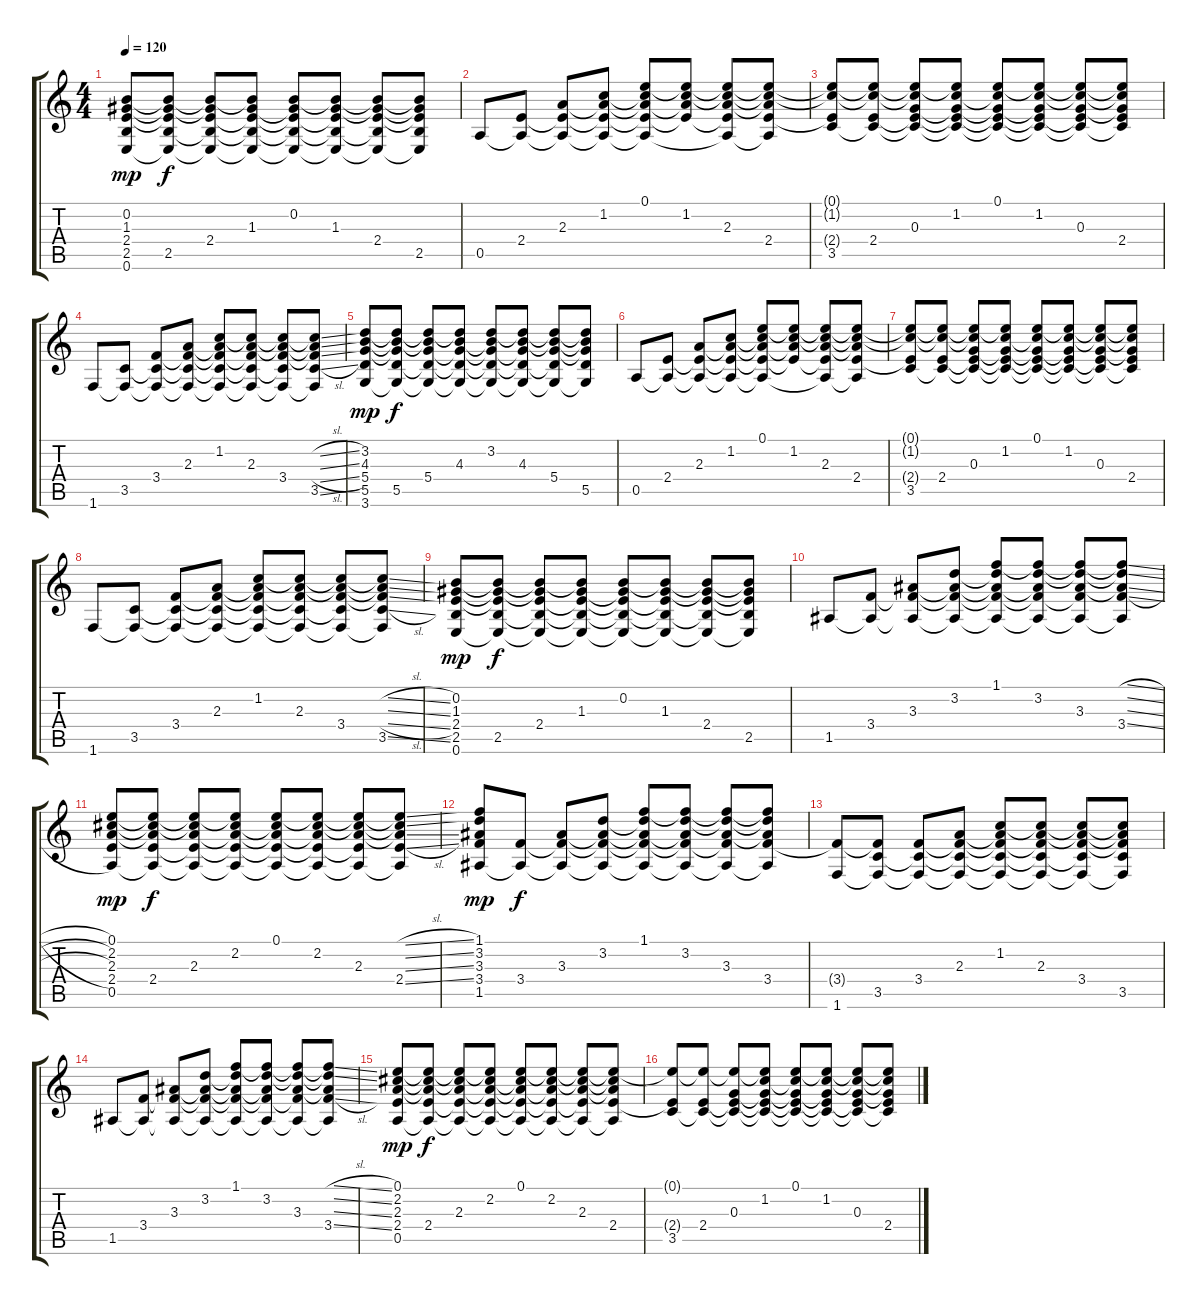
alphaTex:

\track "" {instrument acousticguitarnylon}
\staff {score tabs}
\tuning (E4 B3 G3 D3 A2 E2) {hide}
\ts (4 4)
\tempo 120
\clef g2
\ks c
(0.2 1.3 2.4 2.5 0.6).8{dy mp} (0.2{t} 1.3{t} 2.4{t} 2.5 0.6{t}).8{dy f} (0.2{t} 1.3{t} 2.4 2.5{t} 0.6{t}).8 (0.2{t} 1.3 2.4{t} 2.5{t} 0.6{t}).8 (0.2 1.3{t} 2.4{t} 2.5{t} 0.6{t}).8 (0.2{t} 1.3 2.4{t} 2.5{t} 0.6{t}).8 (0.2{t} 1.3{t} 2.4 2.5{t} 0.6{t}).8 (0.2{t} 1.3{t} 2.4{t} 2.5 0.6{t}).8 |
0.5.8 (2.4 0.5{t}).8 (2.3 2.4{t} 0.5{t}).8 (1.2 2.3{t} 2.4{t} 0.5{t}).8 (0.1 1.2{t} 2.3{t} 2.4{t} 0.5{t}).8 (0.1{t} 1.2 2.3{t} 2.4{t}).8 (0.1{t} 1.2{t} 2.3 2.4{t} 0.5{t}).8 (0.1{t} 1.2{t} 2.3{t} 2.4 0.5{t}).8 |
(0.1{t} 1.2{t} 2.4{t} 3.5).8 (0.1{t} 1.2{t} 2.4 3.5{t}).8 (0.1{t} 1.2{t} 0.3 2.4{t} 3.5{t}).8 (0.1{t} 1.2 0.3{t} 2.4{t} 3.5{t}).8 (0.1 1.2{t} 0.3{t} 2.4{t} 3.5{t}).8 (0.1{t} 1.2 0.3{t} 2.4{t} 3.5{t}).8 (0.1{t} 1.2{t} 0.3 2.4{t} 3.5{t}).8 (0.1{t} 1.2{t} 0.3{t} 2.4 3.5{t}).8 |
1.6.8 (3.5 1.6{t}).8 (3.4 3.5{t} 1.6{t}).8 (2.3 3.4{t} 3.5{t} 1.6{t}).8 (1.2 2.3{t} 3.4{t} 3.5{t} 1.6{t}).8 (1.2{t} 2.3 3.4{t} 3.5{t} 1.6{t}).8 (1.2{t} 2.3{t} 3.4 3.5{t} 1.6{t}).8 (1.2{sl t} 2.3{sl t} 3.4{sl t} 3.5{sl} 1.6{t}).8 |
(3.2 4.3 5.4 5.5 3.6).8{dy mp} (3.2{t} 4.3{t} 5.4{t} 5.5 3.6{t}).8{dy f} (3.2{t} 4.3{t} 5.4 5.5{t} 3.6{t}).8 (3.2{t} 4.3 5.4{t} 5.5{t} 3.6{t}).8 (3.2 4.3{t} 5.4{t} 5.5{t} 3.6{t}).8 (3.2{t} 4.3 5.4{t} 5.5{t} 3.6{t}).8 (3.2{t} 4.3{t} 5.4 5.5{t} 3.6{t}).8 (3.2{t} 4.3{t} 5.4{t} 5.5 3.6{t}).8 |
0.5.8 (2.4 0.5{t}).8 (2.3 2.4{t} 0.5{t}).8 (1.2 2.3{t} 2.4{t} 0.5{t}).8 (0.1 1.2{t} 2.3{t} 2.4{t} 0.5{t}).8 (0.1{t} 1.2 2.3{t} 2.4{t}).8 (0.1{t} 1.2{t} 2.3 2.4{t} 0.5{t}).8 (0.1{t} 1.2{t} 2.3{t} 2.4 0.5{t}).8 |
(0.1{t} 1.2{t} 2.4{t} 3.5).8 (0.1{t} 1.2{t} 2.4 3.5{t}).8 (0.1{t} 1.2{t} 0.3 2.4{t} 3.5{t}).8 (0.1{t} 1.2 0.3{t} 2.4{t} 3.5{t}).8 (0.1 1.2{t} 0.3{t} 2.4{t} 3.5{t}).8 (0.1{t} 1.2 0.3{t} 2.4{t} 3.5{t}).8 (0.1{t} 1.2{t} 0.3 2.4{t} 3.5{t}).8 (0.1{t} 1.2{t} 0.3{t} 2.4 3.5{t}).8 |
1.6.8 (3.5 1.6{t}).8 (3.4 3.5{t} 1.6{t}).8 (2.3 3.4{t} 3.5{t} 1.6{t}).8 (1.2 2.3{t} 3.4{t} 3.5{t} 1.6{t}).8 (1.2{t} 2.3 3.4{t} 3.5{t} 1.6{t}).8 (1.2{t} 2.3{t} 3.4 3.5{t} 1.6{t}).8 (1.2{sl t} 2.3{sl t} 3.4{sl t} 3.5{sl} 1.6{t}).8 |
(0.2 1.3 2.4 2.5 0.6).8{dy mp} (0.2{t} 1.3{t} 2.4{t} 2.5 0.6{t}).8{dy f} (0.2{t} 1.3{t} 2.4 2.5{t} 0.6{t}).8 (0.2{t} 1.3 2.4{t} 2.5{t} 0.6{t}).8 (0.2 1.3{t} 2.4{t} 2.5{t} 0.6{t}).8 (0.2{t} 1.3 2.4{t} 2.5{t} 0.6{t}).8 (0.2{t} 1.3{t} 2.4 2.5{t} 0.6{t}).8 (0.2{t} 1.3{t} 2.4{t} 2.5 0.6{t}).8 |
1.5.8 (3.4 1.5{t}).8 (3.3 3.4{t} 1.5{t}).8 (3.2 3.3{t} 3.4{t} 1.5{t}).8 (1.1 3.2{t} 3.3{t} 3.4{t} 1.5{t}).8 (1.1{t} 3.2 3.3{t} 3.4{t} 1.5{t}).8 (1.1{t} 3.2{t} 3.3 3.4{t} 1.5{t}).8 (1.1{sl t} 3.2{sl t} 3.3{sl t} 3.4{sl} 1.5{t}).8 |
(0.1 2.2 2.3 2.4 0.5).8{dy mp} (0.1{t} 2.2{t} 2.3{t} 2.4 0.5{t}).8{dy f} (0.1{t} 2.2{t} 2.3 2.4{t} 0.5{t}).8 (0.1{t} 2.2 2.3{t} 2.4{t} 0.5{t}).8 (0.1 2.2{t} 2.3{t} 2.4{t} 0.5{t}).8 (0.1{t} 2.2 2.3{t} 2.4{t} 0.5{t}).8 (0.1{t} 2.2{t} 2.3 2.4{t} 0.5{t}).8 (0.1{sl t} 2.2{sl t} 2.3{sl t} 2.4{sl} 0.5{t}).8 |
(1.1 3.2 3.3 3.4 1.5).8{dy mp} (3.4 1.5{t}).8{dy f} (3.3 3.4{t} 1.5{t}).8 (3.2 3.3{t} 3.4{t} 1.5{t}).8 (1.1 3.2{t} 3.3{t} 3.4{t} 1.5{t}).8 (1.1{t} 3.2 3.3{t} 3.4{t} 1.5{t}).8 (1.1{t} 3.2{t} 3.3 3.4{t} 1.5{t}).8 (1.1{t} 3.2{t} 3.3{t} 3.4 1.5{t}).8 |
(3.4{t} 1.6).8 (3.4{t} 3.5 1.6{t}).8 (3.4 3.5{t} 1.6{t}).8 (2.3 3.4{t} 3.5{t} 1.6{t}).8 (1.2 2.3{t} 3.4{t} 3.5{t} 1.6{t}).8 (1.2{t} 2.3 3.4{t} 3.5{t} 1.6{t}).8 (1.2{t} 2.3{t} 3.4 3.5{t} 1.6{t}).8 (1.2{t} 2.3{t} 3.4{t} 3.5 1.6{t}).8 |
1.5.8 (3.4 1.5{t}).8 (3.3 3.4{t} 1.5{t}).8 (3.2 3.3{t} 3.4{t} 1.5{t}).8 (1.1 3.2{t} 3.3{t} 3.4{t} 1.5{t}).8 (1.1{t} 3.2 3.3{t} 3.4{t} 1.5{t}).8 (1.1{t} 3.2{t} 3.3 3.4{t} 1.5{t}).8 (1.1{sl t} 3.2{sl t} 3.3{sl t} 3.4{sl} 1.5{t}).8 |
(0.1 2.2 2.3 2.4 0.5).8{dy mp} (0.1{t} 2.2{t} 2.3{t} 2.4 0.5{t}).8{dy f} (0.1{t} 2.2{t} 2.3 2.4{t} 0.5{t}).8 (0.1{t} 2.2 2.3{t} 2.4{t} 0.5{t}).8 (0.1 2.2{t} 2.3{t} 2.4{t} 0.5{t}).8 (0.1{t} 2.2 2.3{t} 2.4{t} 0.5{t}).8 (0.1{t} 2.2{t} 2.3 2.4{t} 0.5{t}).8 (0.1{t} 2.2{t} 2.3{t} 2.4 0.5{t}).8 |
(0.1{t} 2.4{t} 3.5).8 (0.1{t} 2.4 3.5{t}).8 (0.1{t} 0.3 2.4{t} 3.5{t}).8 (0.1{t} 1.2 0.3{t} 2.4{t} 3.5{t}).8 (0.1 1.2{t} 0.3{t} 2.4{t} 3.5{t}).8 (0.1{t} 1.2 0.3{t} 2.4{t} 3.5{t}).8 (0.1{t} 1.2{t} 0.3 2.4{t} 3.5{t}).8 (0.1{t} 1.2{t} 0.3{t} 2.4 3.5{t}).8
